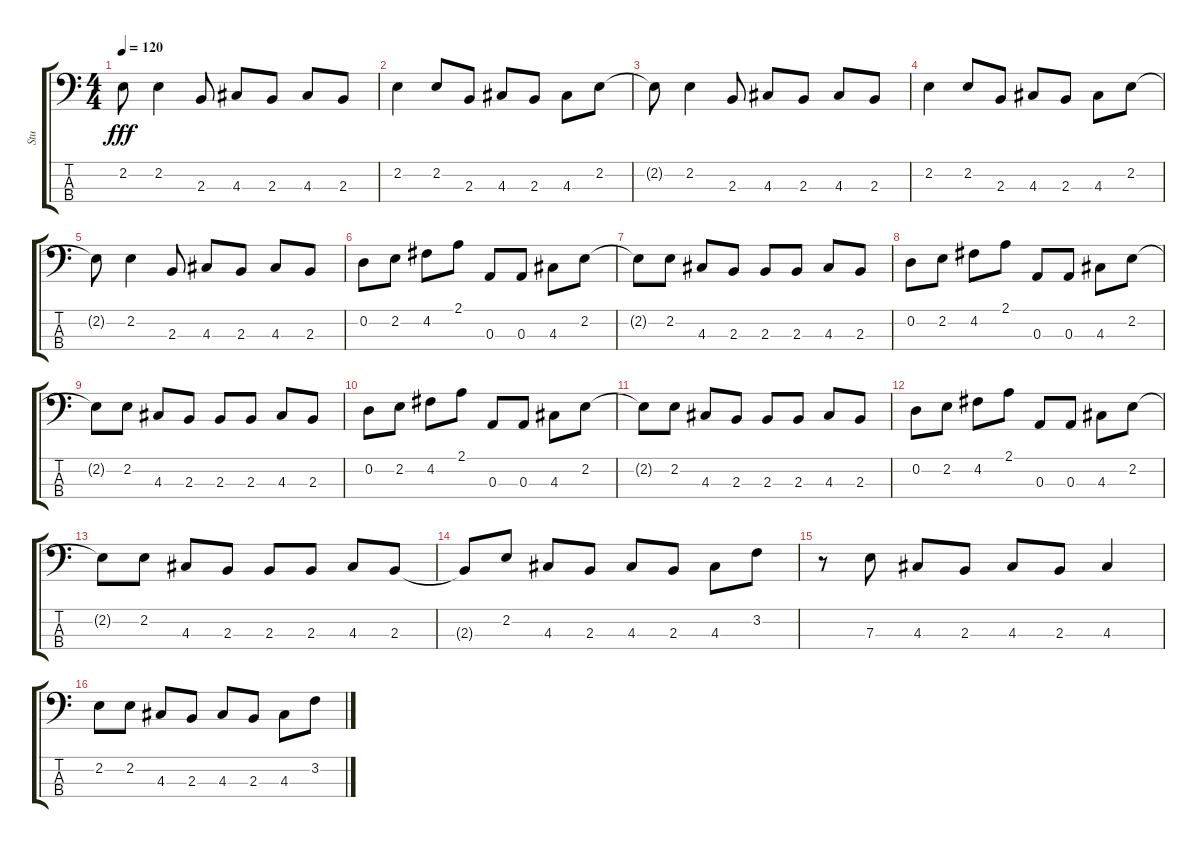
\track ("Stu" "Stu") {instrument electricbassfinger}
\staff {score tabs}
\tuning (G2 D2 A1 E1) {hide}
\ts (4 4)
\tempo 120
\clef f4
\ks c
2.2{t}.8{dy fff} 2.2.4 2.3.8 4.3.8 2.3.8 4.3.8 2.3.8 |
2.2.4 2.2.8 2.3.8 4.3.8 2.3.8 4.3.8 2.2.8 |
2.2{t}.8 2.2.4 2.3.8 4.3.8 2.3.8 4.3.8 2.3.8 |
2.2.4 2.2.8 2.3.8 4.3.8 2.3.8 4.3.8 2.2.8 |
2.2{t}.8 2.2.4 2.3.8 4.3.8 2.3.8 4.3.8 2.3.8 |
0.2.8 2.2.8 4.2.8 2.1.8 0.3.8 0.3.8 4.3.8 2.2.8 |
2.2{t}.8 2.2.8 4.3.8 2.3.8 2.3.8 2.3.8 4.3.8 2.3.8 |
0.2.8 2.2.8 4.2.8 2.1.8 0.3.8 0.3.8 4.3.8 2.2.8 |
2.2{t}.8 2.2.8 4.3.8 2.3.8 2.3.8 2.3.8 4.3.8 2.3.8 |
0.2.8 2.2.8 4.2.8 2.1.8 0.3.8 0.3.8 4.3.8 2.2.8 |
2.2{t}.8 2.2.8 4.3.8 2.3.8 2.3.8 2.3.8 4.3.8 2.3.8 |
0.2.8 2.2.8 4.2.8 2.1.8 0.3.8 0.3.8 4.3.8 2.2.8 |
2.2{t}.8 2.2.8 4.3.8 2.3.8 2.3.8 2.3.8 4.3.8 2.3.8 |
2.3{t}.8 2.2.8 4.3.8 2.3.8 4.3.8 2.3.8 4.3.8 3.2.8 |
r.8 7.3.8 4.3.8 2.3.8 4.3.8 2.3.8 4.3.4 |
2.2.8 2.2.8 4.3.8 2.3.8 4.3.8 2.3.8 4.3.8 3.2.8
